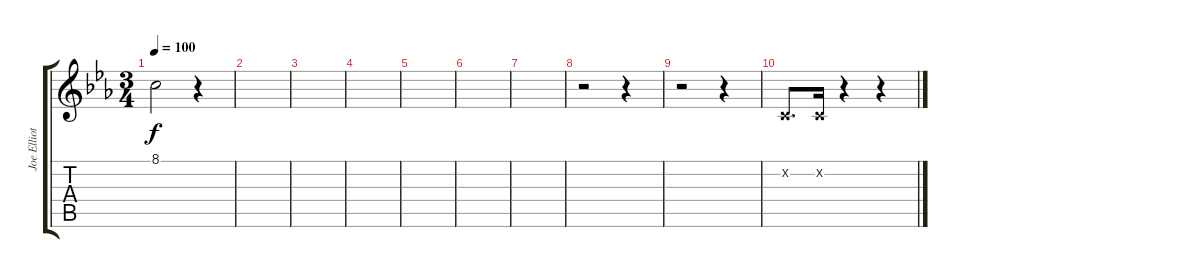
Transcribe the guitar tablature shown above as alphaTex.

\track ("Joe Elliott" "Joe Elliot") {instrument lead1square}
\staff {score tabs}
\tuning (E4 B3 G3 D3 A2 E2) {hide}
\ts (3 4)
\tempo 100
\clef g2
\ks cminor
8.1{t}.2{dy f} r.4 |
|
|
|
|
|
|
r.2 r.4 |
r.2 r.4 |
1.2{x}.8{d} 1.2{x}.16 r.4 r.4
